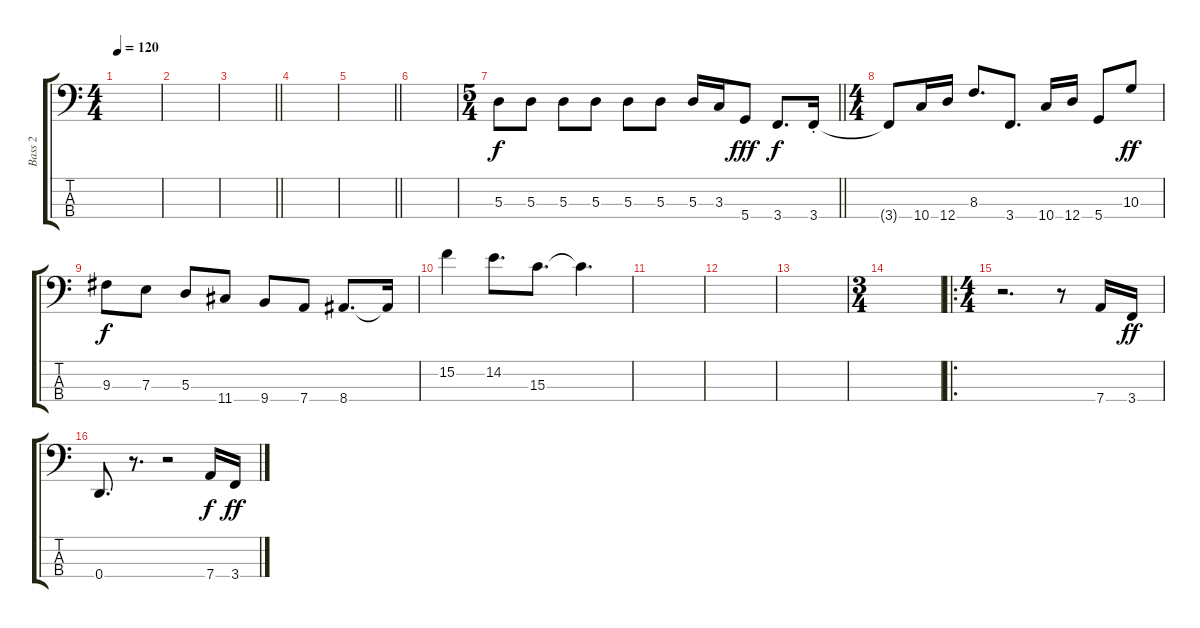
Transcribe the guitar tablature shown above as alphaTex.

\track ("Bass 2" "Bass 2") {instrument slapbass2}
\staff {score tabs}
\tuning (G2 D2 A1 D1) {hide}
\ts (4 4)
\tempo 120
\clef f4
\ks c
|
|
\barLineRight lightlight
|
|
\barLineRight lightlight
|
|
\ts (5 4)
\barLineRight lightlight
5.3.8 5.3.8 5.3.8 5.3.8 5.3.8 5.3.8 5.3.16 3.3.16 5.4.8{dy fff} 3.4.8{d dy f} 3.4{st}.16 |
\ts (4 4)
\section ("" "")
3.4{t}.8 10.4.16 12.4.16 8.3.8{d} 3.4.8{d} 10.4.16 12.4.16 5.4.8 10.3.8{dy ff} |
9.3.8{dy f} 7.3.8 5.3.8 11.4.8 9.4.8 7.4.8 8.4.8{d} 8.4{t}.16 |
15.2.4 14.2.8{d} 15.3.8{d} 15.3{t}.4{d} |
|
|
|
\ts (3 4)
|
\ro
\ts (4 4)
r.2{d} r.8 7.4.16 3.4.16{dy ff} |
0.4.8{d} r.8{d} r.2 7.4.16{dy f} 3.4.16{dy ff}
